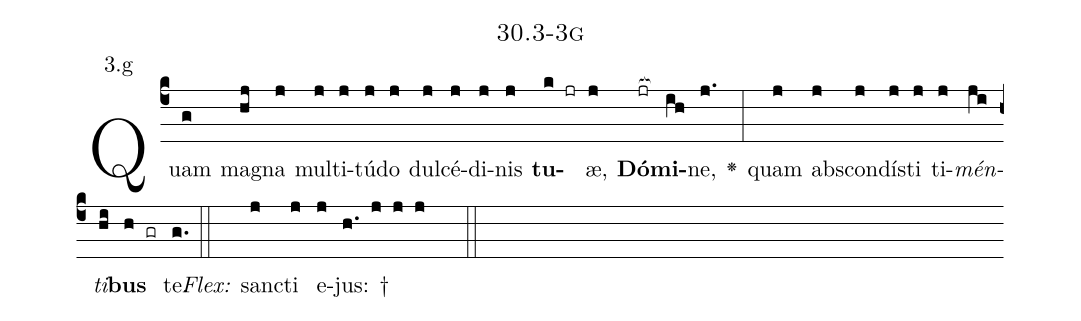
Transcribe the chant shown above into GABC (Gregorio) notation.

name: 30.3-3g;
annotation: 3.g;
%%
(c4)Quam(g) ma(hj)gna(j) mul(j)ti(j)tú(j)do(j) dul(j)cé(j)di(j)nis(j) <b>tu</b>(k jr)æ,(j) <b>Dó</b>(jr[ocb:1{])<b>mi</b>(ih[ocb:0}])ne,(j.) <v>\greheightstar</v>(:) quam(j) abs(j)con(j)dís(j)ti(j) ti(j)<i>mén</i>(ji)<i>ti</i>(hi)<b>bus</b>(h gr) te.(g.) (::)
<i>Flex:</i>()  sanc(j)ti(j) e(j)jus: †(h. j j j  ::)

%E(j) u(j) o(ji) u(hi) a(h) e.(g.) (::)
